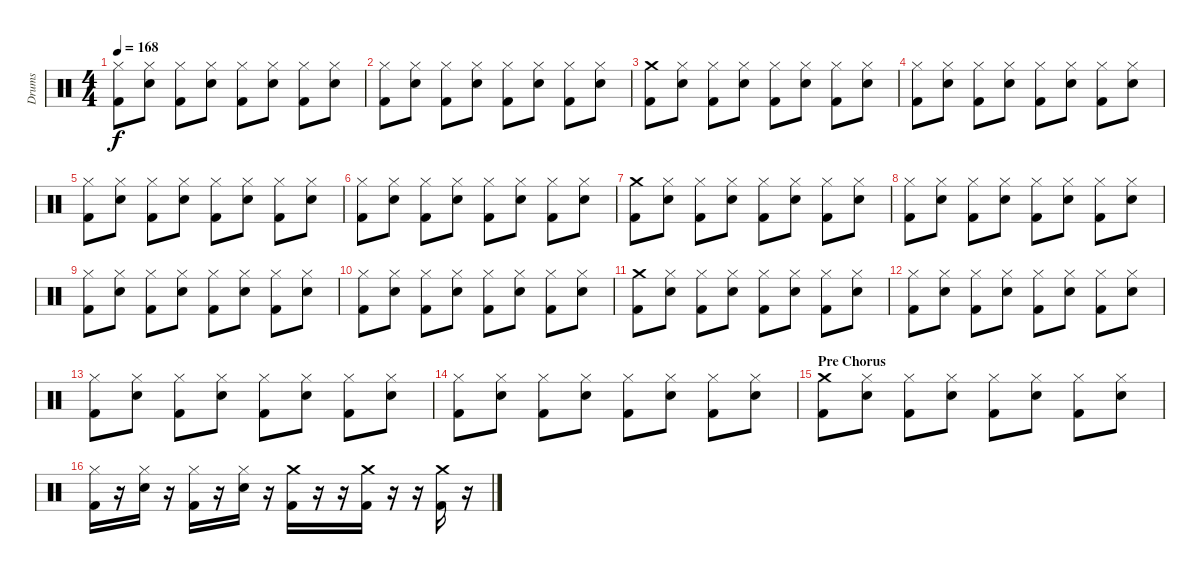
\track ("Drums" "Drums") {instrument percussion}
\staff {score}
\articulation defaults
\ts (4 4)
\tempo 168
\clef neutral
\ks c
("Hi-Hat (closed)" "Kick (hit) 2").8{dy f} ("Hi-Hat (closed)" "Snare (hit) 2").8 ("Hi-Hat (closed)" "Kick (hit) 2").8 ("Hi-Hat (closed)" "Snare (hit) 2").8 ("Hi-Hat (closed)" "Kick (hit) 2").8 ("Hi-Hat (closed)" "Snare (hit) 2").8 ("Hi-Hat (closed)" "Kick (hit) 2").8 ("Hi-Hat (closed)" "Snare (hit) 2").8 |
("Hi-Hat (closed)" "Kick (hit) 2").8 ("Hi-Hat (closed)" "Snare (hit) 2").8 ("Hi-Hat (closed)" "Kick (hit) 2").8 ("Hi-Hat (closed)" "Snare (hit) 2").8 ("Hi-Hat (closed)" "Kick (hit) 2").8 ("Hi-Hat (closed)" "Snare (hit) 2").8 ("Hi-Hat (closed)" "Kick (hit) 2").8 ("Hi-Hat (closed)" "Snare (hit) 2").8 |
("Crash medium (hit)" "Kick (hit) 2").8 ("Hi-Hat (closed)" "Snare (hit) 2").8 ("Hi-Hat (closed)" "Kick (hit) 2").8 ("Hi-Hat (closed)" "Snare (hit) 2").8 ("Hi-Hat (closed)" "Kick (hit) 2").8 ("Hi-Hat (closed)" "Snare (hit) 2").8 ("Hi-Hat (closed)" "Kick (hit) 2").8 ("Hi-Hat (closed)" "Snare (hit) 2").8 |
("Hi-Hat (closed)" "Kick (hit) 2").8 ("Hi-Hat (closed)" "Snare (hit) 2").8 ("Hi-Hat (closed)" "Kick (hit) 2").8 ("Hi-Hat (closed)" "Snare (hit) 2").8 ("Hi-Hat (closed)" "Kick (hit) 2").8 ("Hi-Hat (closed)" "Snare (hit) 2").8 ("Hi-Hat (closed)" "Kick (hit) 2").8 ("Hi-Hat (closed)" "Snare (hit) 2").8 |
("Hi-Hat (closed)" "Kick (hit) 2").8 ("Hi-Hat (closed)" "Snare (hit) 2").8 ("Hi-Hat (closed)" "Kick (hit) 2").8 ("Hi-Hat (closed)" "Snare (hit) 2").8 ("Hi-Hat (closed)" "Kick (hit) 2").8 ("Hi-Hat (closed)" "Snare (hit) 2").8 ("Hi-Hat (closed)" "Kick (hit) 2").8 ("Hi-Hat (closed)" "Snare (hit) 2").8 |
("Hi-Hat (closed)" "Kick (hit) 2").8 ("Hi-Hat (closed)" "Snare (hit) 2").8 ("Hi-Hat (closed)" "Kick (hit) 2").8 ("Hi-Hat (closed)" "Snare (hit) 2").8 ("Hi-Hat (closed)" "Kick (hit) 2").8 ("Hi-Hat (closed)" "Snare (hit) 2").8 ("Hi-Hat (closed)" "Kick (hit) 2").8 ("Hi-Hat (closed)" "Snare (hit) 2").8 |
("Crash medium (hit)" "Kick (hit) 2").8 ("Hi-Hat (closed)" "Snare (hit) 2").8 ("Hi-Hat (closed)" "Kick (hit) 2").8 ("Hi-Hat (closed)" "Snare (hit) 2").8 ("Hi-Hat (closed)" "Kick (hit) 2").8 ("Hi-Hat (closed)" "Snare (hit) 2").8 ("Hi-Hat (closed)" "Kick (hit) 2").8 ("Hi-Hat (closed)" "Snare (hit) 2").8 |
("Hi-Hat (closed)" "Kick (hit) 2").8 ("Hi-Hat (closed)" "Snare (hit) 2").8 ("Hi-Hat (closed)" "Kick (hit) 2").8 ("Hi-Hat (closed)" "Snare (hit) 2").8 ("Hi-Hat (closed)" "Kick (hit) 2").8 ("Hi-Hat (closed)" "Snare (hit) 2").8 ("Hi-Hat (closed)" "Kick (hit) 2").8 ("Hi-Hat (closed)" "Snare (hit) 2").8 |
("Hi-Hat (closed)" "Kick (hit) 2").8 ("Hi-Hat (closed)" "Snare (hit) 2").8 ("Hi-Hat (closed)" "Kick (hit) 2").8 ("Hi-Hat (closed)" "Snare (hit) 2").8 ("Hi-Hat (closed)" "Kick (hit) 2").8 ("Hi-Hat (closed)" "Snare (hit) 2").8 ("Hi-Hat (closed)" "Kick (hit) 2").8 ("Hi-Hat (closed)" "Snare (hit) 2").8 |
("Hi-Hat (closed)" "Kick (hit) 2").8 ("Hi-Hat (closed)" "Snare (hit) 2").8 ("Hi-Hat (closed)" "Kick (hit) 2").8 ("Hi-Hat (closed)" "Snare (hit) 2").8 ("Hi-Hat (closed)" "Kick (hit) 2").8 ("Hi-Hat (closed)" "Snare (hit) 2").8 ("Hi-Hat (closed)" "Kick (hit) 2").8 ("Hi-Hat (closed)" "Snare (hit) 2").8 |
("Crash medium (hit)" "Kick (hit) 2").8 ("Hi-Hat (closed)" "Snare (hit) 2").8 ("Hi-Hat (closed)" "Kick (hit) 2").8 ("Hi-Hat (closed)" "Snare (hit) 2").8 ("Hi-Hat (closed)" "Kick (hit) 2").8 ("Hi-Hat (closed)" "Snare (hit) 2").8 ("Hi-Hat (closed)" "Kick (hit) 2").8 ("Hi-Hat (closed)" "Snare (hit) 2").8 |
("Hi-Hat (closed)" "Kick (hit) 2").8 ("Hi-Hat (closed)" "Snare (hit) 2").8 ("Hi-Hat (closed)" "Kick (hit) 2").8 ("Hi-Hat (closed)" "Snare (hit) 2").8 ("Hi-Hat (closed)" "Kick (hit) 2").8 ("Hi-Hat (closed)" "Snare (hit) 2").8 ("Hi-Hat (closed)" "Kick (hit) 2").8 ("Hi-Hat (closed)" "Snare (hit) 2").8 |
("Hi-Hat (closed)" "Kick (hit) 2").8 ("Hi-Hat (closed)" "Snare (hit) 2").8 ("Hi-Hat (closed)" "Kick (hit) 2").8 ("Hi-Hat (closed)" "Snare (hit) 2").8 ("Hi-Hat (closed)" "Kick (hit) 2").8 ("Hi-Hat (closed)" "Snare (hit) 2").8 ("Hi-Hat (closed)" "Kick (hit) 2").8 ("Hi-Hat (closed)" "Snare (hit) 2").8 |
("Hi-Hat (closed)" "Kick (hit) 2").8 ("Hi-Hat (closed)" "Snare (hit) 2").8 ("Hi-Hat (closed)" "Kick (hit) 2").8 ("Hi-Hat (closed)" "Snare (hit) 2").8 ("Hi-Hat (closed)" "Kick (hit) 2").8 ("Hi-Hat (closed)" "Snare (hit) 2").8 ("Hi-Hat (closed)" "Kick (hit) 2").8 ("Hi-Hat (closed)" "Snare (hit) 2").8 |
\section ("" "Pre Chorus")
("Crash medium (hit)" "Kick (hit) 2").8 ("Hi-Hat (closed)" "Snare (hit) 2").8 ("Hi-Hat (closed)" "Kick (hit) 2").8 ("Hi-Hat (closed)" "Snare (hit) 2").8 ("Hi-Hat (closed)" "Kick (hit) 2").8 ("Hi-Hat (closed)" "Snare (hit) 2").8 ("Hi-Hat (closed)" "Kick (hit) 2").8 ("Hi-Hat (closed)" "Snare (hit) 2").8 |
("Hi-Hat (closed)" "Kick (hit) 2").16 r.16 ("Hi-Hat (closed)" "Snare (hit) 2").16 r.16 ("Hi-Hat (closed)" "Kick (hit) 2").16 r.16 ("Hi-Hat (closed)" "Snare (hit) 2").16 r.16 ("Crash medium (hit)" "Kick (hit) 2").16 r.16 r.16 ("Crash medium (hit)" "Kick (hit) 2").16 r.16 r.16 ("Crash medium (hit)" "Kick (hit) 2").16 r.16
